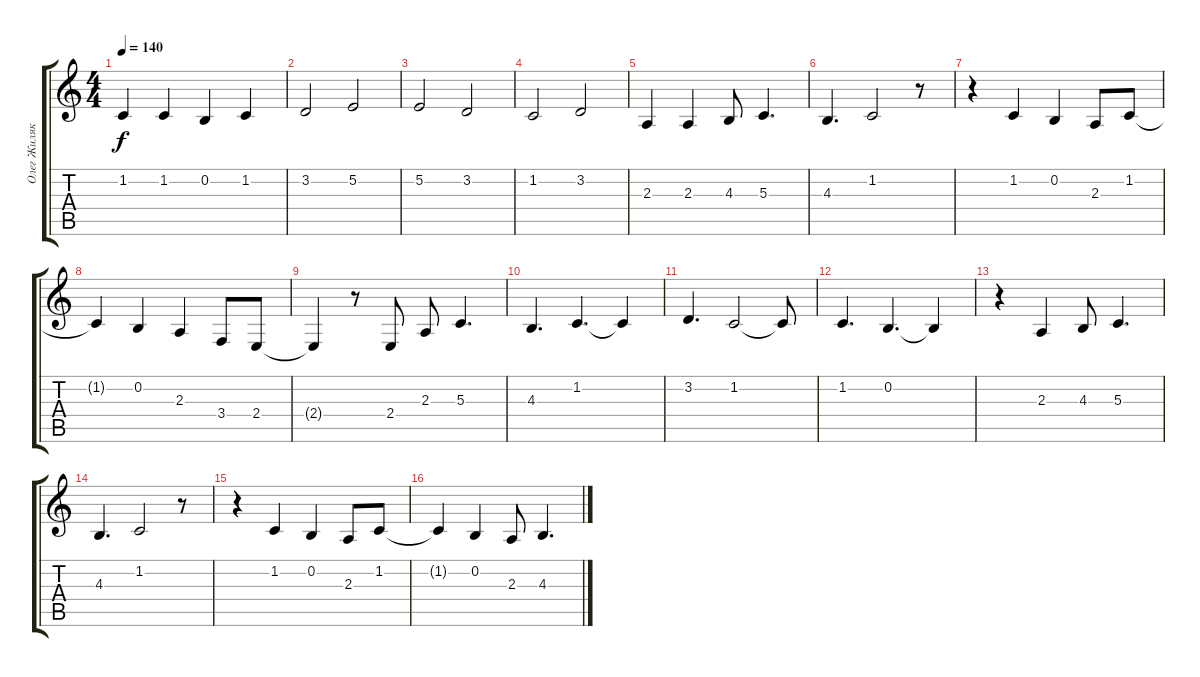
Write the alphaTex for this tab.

\track ("Олег Жиляков" "Олег Жиляк") {instrument lead2sawtooth}
\staff {score tabs}
\tuning (E4 B3 G3 D3 A2 E2) {hide}
\ts (4 4)
\tempo 140
\clef g2
\ks c
1.2.4{dy f} 1.2.4 0.2.4 1.2.4 |
3.2.2 5.2.2 |
5.2.2 3.2.2 |
1.2.2 3.2.2 |
2.3.4 2.3.4 4.3.8 5.3.4{d} |
4.3.4{d} 1.2.2 r.8 |
r.4 1.2.4 0.2.4 2.3.8 1.2.8 |
1.2{t}.4 0.2.4 2.3.4 3.4.8 2.4.8 |
2.4{t}.4 r.8 2.4.8 2.3.8 5.3.4{d} |
4.3.4{d} 1.2.4{d} 1.2{t}.4 |
3.2.4{d} 1.2.2 1.2{t}.8 |
1.2.4{d} 0.2.4{d} 0.2{t}.4 |
r.4 2.3.4 4.3.8 5.3.4{d} |
4.3.4{d} 1.2.2 r.8 |
r.4 1.2.4 0.2.4 2.3.8 1.2.8 |
1.2{t}.4 0.2.4 2.3.8 4.3.4{d}
